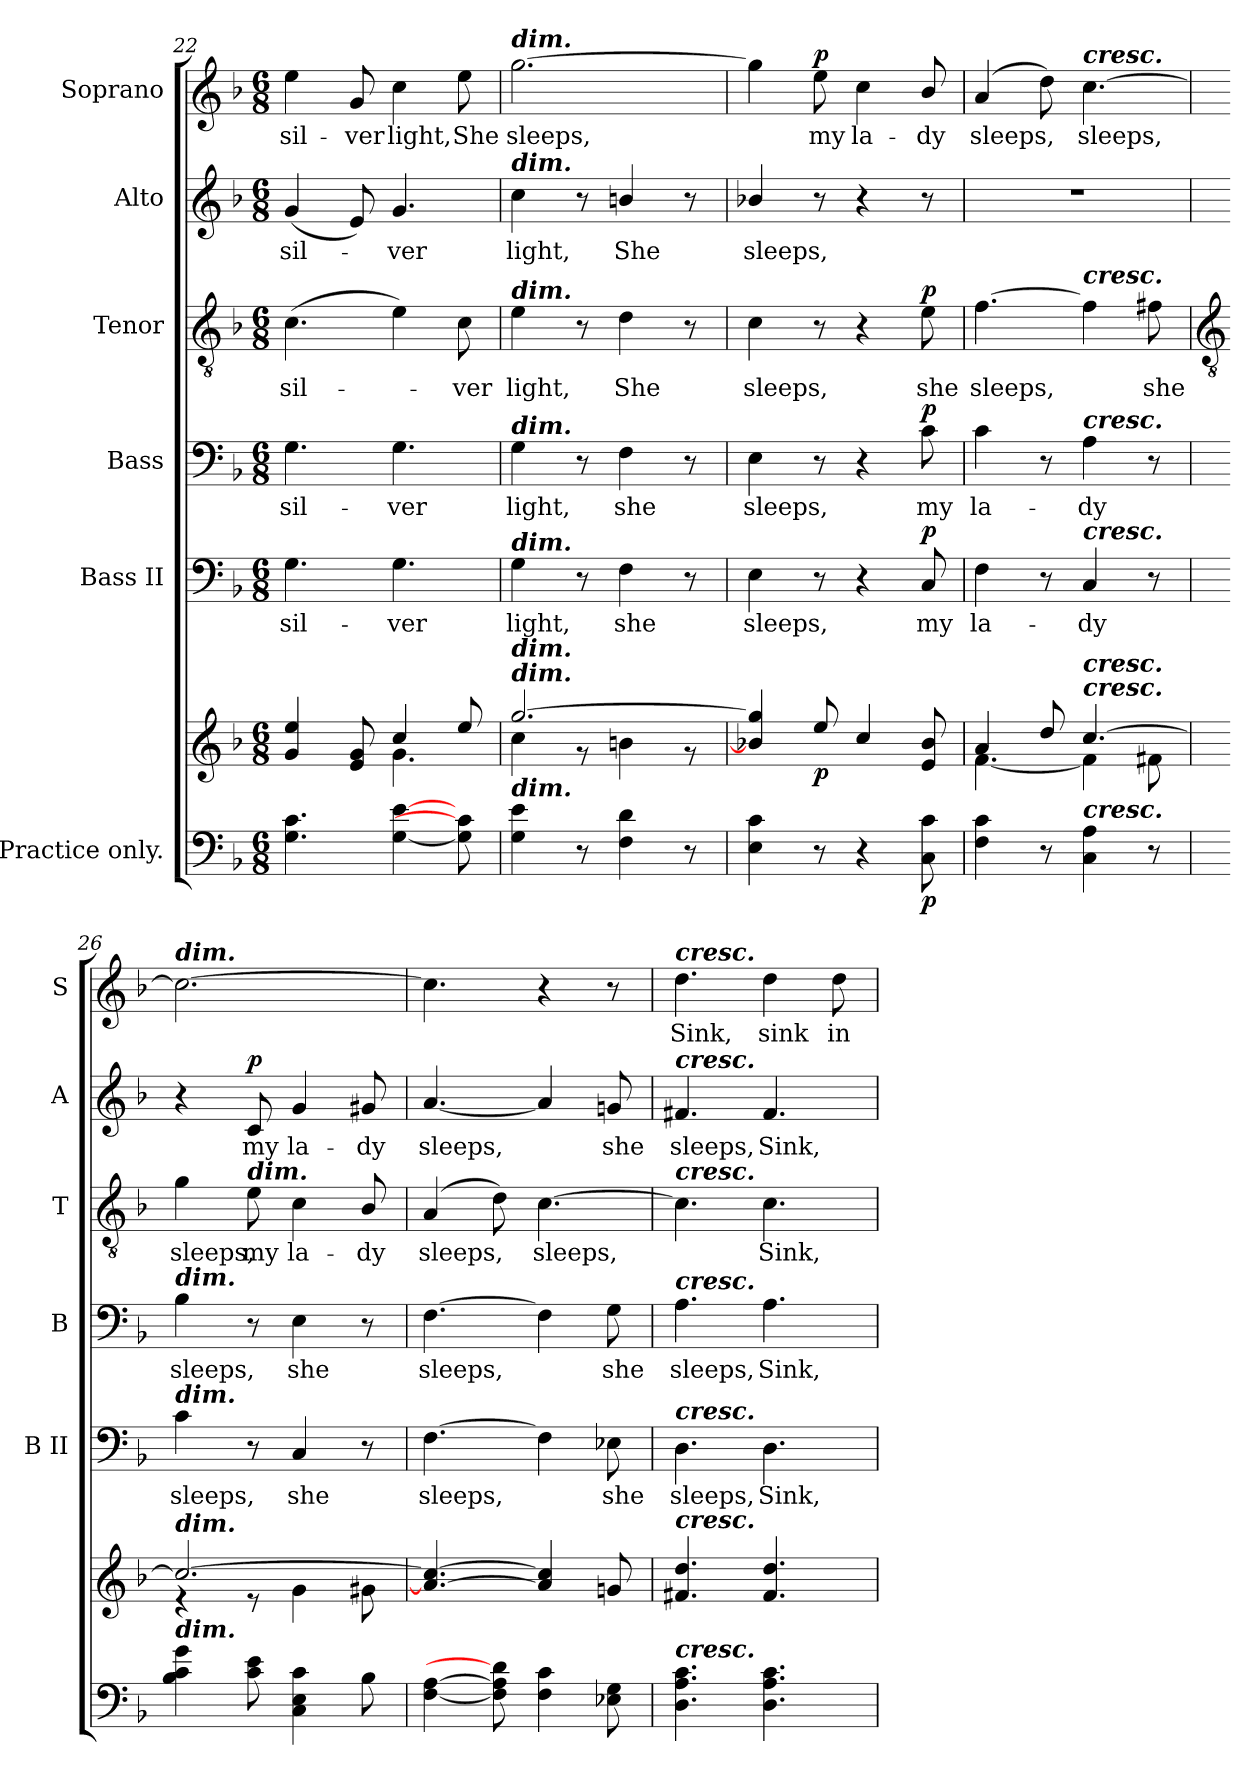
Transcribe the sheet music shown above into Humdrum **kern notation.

**kern	**kern	**dynam	**kern	**text	**dynam	**kern	**text	**dynam	**kern	**text	**dynam	**kern	**text	**dynam	**kern	**text	**dynam
*part6	*part6	*part6	*part5	*part5	*part5	*part4	*part4	*part4	*part3	*part3	*part3	*part2	*part2	*part2	*part1	*part1	*part1
*staff7	*staff6	*staff6/7	*staff5	*staff5	*staff5	*staff4	*staff4	*staff4	*staff3	*staff3	*staff3	*staff2	*staff2	*staff2	*staff1	*staff1	*staff1
*I"Practice only.	*	*	*I"Bass II	*	*	*I"Bass	*	*	*I"Tenor	*	*	*I"Alto	*	*	*I"Soprano	*	*
*	*	*	*I'B II	*	*	*I'B	*	*	*I'T	*	*	*I'A	*	*	*I'S	*	*
*clefF4	*clefG2	*	*clefF4	*	*	*clefF4	*	*	*clefGv2	*	*	*clefG2	*	*	*clefG2	*	*
*k[b-]	*k[b-]	*	*k[b-]	*	*	*k[b-]	*	*	*k[b-]	*	*	*k[b-]	*	*	*k[b-]	*	*
*F:	*F:	*	*F:	*	*	*F:	*	*	*F:	*	*	*F:	*	*	*F:	*	*
*M6/8	*M6/8	*	*M6/8	*	*	*M6/8	*	*	*M6/8	*	*	*M6/8	*	*	*M6/8	*	*
=22	=22	=22	=22	=22	=22	=22	=22	=22	=22	=22	=22	=22	=22	=22	=22	=22	=22
*	*^	*	*	*	*	*	*	*	*	*	*	*	*	*	*	*	*
!	!	!	!	!	!LO:LY:b	!	!	!LO:LY:b	!	!	!LO:LY:b	!	!	!LO:LY:b	!	!	!LO:LY:b	!
4.G 4.c	4g/ 4ee/	4.ryy	.	4.G	sil-	.	4.G	sil-	.	(>4.c	sil-	.	(<4g	sil-	.	4ee	sil-	.
!	!	!	!	!	!	!	!	!	!	!	!	!	!	!	!	!	!LO:LY:b	!
.	8e/ 8g/	.	.	.	.	.	.	.	.	.	.	.	8e)	.	.	8g	-ver	.
!	!	!	!	!	!LO:LY:b	!	!	!LO:LY:b	!	!	!	!	!	!LO:LY:b	!	!	!LO:LY:b	!
[4G [4e	4cc/	4.g\	.	4.G	-ver	.	4.G	-ver	.	4e)	.	.	4.g	ver	.	4cc	light,	.
!	!	!	!	!	!	!	!	!	!	!	!LO:LY:b	!	!	!	!	!	!LO:LY:b	!
8G] 8c]	8ee/	.	.	.	.	.	.	.	.	8c	ver	.	.	.	.	8ee	She	.
=23	=23	=23	=23	=23	=23	=23	=23	=23	=23	=23	=23	=23	=23	=23	=23	=23	=23	=23
!	!	!	!	!	!	!	!	!	!	!	!	!	!	!	!	!LO:TX:a:Bi:t=dim.	!	!
!	!	!	!	!	!	!	!	!	!	!	!	!	!LO:TX:a:Bi:t=dim.	!	!	!	!	!
!	!	!	!	!	!	!	!	!	!	!LO:TX:a:Bi:t=dim.	!	!	!	!	!	!	!	!
!	!	!	!	!	!	!	!LO:TX:a:Bi:t=dim.	!	!	!	!	!	!	!	!	!	!	!
!	!	!	!	!LO:TX:a:Bi:t=dim.	!	!	!	!	!	!	!	!	!	!	!	!	!	!
!	!LO:TX:a:Bi:t=dim.	!	!	!	!	!	!	!	!	!	!	!	!	!	!	!	!	!
!	!LO:TX:a:Bi:t=dim.	!	!	!	!	!	!	!	!	!	!	!	!	!	!	!	!	!
!LO:TX:a:Bi:t=dim.	!	!	!	!	!	!	!	!	!	!	!	!	!	!	!	!	!	!
!	!	!	!	!	!LO:LY:b	!	!	!LO:LY:b	!	!	!LO:LY:b	!	!	!LO:LY:b	!	!	!LO:LY:b	!
4G 4e	[2.gg/	4cc\	.	4G	light,	.	4G	light,	.	4e	light,	.	4cc	light,	.	[2.gg	sleeps,	.
8r	.	8r	.	8r	.	.	8r	.	.	8r	.	.	8r	.	.	.	.	.
!	!	!	!	!	!LO:LY:b	!	!	!LO:LY:b	!	!	!LO:LY:b	!	!	!LO:LY:b	!	!	!	!
4F 4d	.	4bn\	.	4F	she	.	4F	she	.	4d	She	.	4bn/	She	.	.	.	.
8r	.	8r	.	8r	.	.	8r	.	.	8r	.	.	8r	.	.	.	.	.
=24	=24	=24	=24	=24	=24	=24	=24	=24	=24	=24	=24	=24	=24	=24	=24	=24	=24	=24
!	!	!	!	!	!LO:LY:b	!	!	!LO:LY:b	!	!	!LO:LY:b	!	!	!LO:LY:b	!	!	!	!
4E 4c	4b-X/] 4gg/]	2.ryy	.	4E	sleeps,	.	4E	sleeps,	.	4c	sleeps,	.	4b-X/	sleeps,	.	4gg]	.	.
!	!	!	!LO:DY:b	!	!	!	!	!	!	!	!	!	!	!	!	!	!LO:LY:b	!LO:DY:b
8r	8ee/	.	p	8r	.	.	8r	.	.	8r	.	.	8r	.	.	8ee	my	p
!	!	!	!	!	!	!	!	!	!	!	!	!	!	!	!	!	!LO:LY:b	!
4r	4cc/	.	.	4r	.	.	4r	.	.	4r	.	.	4r	.	.	4cc	la-	.
!	!	!	!LO:DY:b=2	!	!LO:LY:b	!LO:DY:b	!	!LO:LY:b	!LO:DY:b	!	!LO:LY:b	!LO:DY:b	!	!	!	!	!LO:LY:b	!
8C 8c	8e/ 8b-/	.	p	8C	my	p	8c	my	p	8e	she	p	8r	.	.	8b-/	-dy	.
=25	=25	=25	=25	=25	=25	=25	=25	=25	=25	=25	=25	=25	=25	=25	=25	=25	=25	=25
!	!	!	!	!	!LO:LY:b	!	!	!LO:LY:b	!	!	!LO:LY:b	!	!LO:N:vis=1	!	!	!	!LO:LY:b	!
4F 4c	4a/	[4.f\	.	4F	la-	.	4c	la-	.	[4.f	sleeps,	.	2.r	.	.	(<4a	sleeps,	.
8r	8dd/	.	.	8r	.	.	8r	.	.	.	.	.	.	.	.	8dd)	.	.
!	!	!	!	!	!	!	!	!	!	!	!	!	!	!	!	!LO:TX:a:Bi:t=cresc.	!	!
!	!	!	!	!	!	!	!	!	!	!LO:TX:a:Bi:t=cresc.	!	!	!	!	!	!	!	!
!	!	!	!	!	!	!	!LO:TX:a:Bi:t=cresc.	!	!	!	!	!	!	!	!	!	!	!
!	!	!	!	!LO:TX:a:Bi:t=cresc.	!	!	!	!	!	!	!	!	!	!	!	!	!	!
!	!LO:TX:a:Bi:t=cresc.	!	!	!	!	!	!	!	!	!	!	!	!	!	!	!	!	!
!	!LO:TX:a:Bi:t=cresc.	!	!	!	!	!	!	!	!	!	!	!	!	!	!	!	!	!
!LO:TX:a:Bi:t=cresc.	!	!	!	!	!	!	!	!	!	!	!	!	!	!	!	!	!	!
!	!	!	!	!	!LO:LY:b	!	!	!LO:LY:b	!	!	!	!	!	!	!	!	!LO:LY:b	!
4C 4A	[4.cc/	4f\]	.	4C	-dy	.	4A	-dy	.	4f]	.	.	.	.	.	[4.cc	sleeps,	.
!	!	!	!	!	!	!	!	!	!	!	!LO:LY:b	!	!	!	!	!	!	!
8r	.	8f#X\	.	8r	.	.	8r	.	.	8f#X	she	.	.	.	.	.	.	.
!!LO:LB:g=z
=26	=26	=26	=26	=26	=26	=26	=26	=26	=26	=26	=26	=26	=26	=26	=26	=26	=26	=26
*	*	*	*	*	*	*	*	*	*	*clefGv2	*	*	*	*	*	*	*	*
!	!	!	!	!	!	!	!	!	!	!	!	!	!	!	!	!LO:TX:a:Bi:t=dim.	!	!
!	!	!	!	!	!	!	!LO:TX:a:Bi:t=dim.	!	!	!	!	!	!	!	!	!	!	!
!	!	!	!	!LO:TX:a:Bi:t=dim.	!	!	!	!	!	!	!	!	!	!	!	!	!	!
!	!LO:TX:a:Bi:t=dim.	!	!	!	!	!	!	!	!	!	!	!	!	!	!	!	!	!
!LO:TX:a:Bi:t=dim.	!	!	!	!	!	!	!	!	!	!	!	!	!	!	!	!	!	!
!	!	!	!	!	!LO:LY:b	!	!	!LO:LY:b	!	!	!LO:LY:b	!	!	!	!	!	!	!
4B- 4c 4g	2.cc/_	4r	.	4c	sleeps,	.	4B-	sleeps,	.	4g	sleeps,	.	4r	.	.	2.cc_	.	.
!	!	!	!	!	!	!	!	!	!	!LO:TX:a:Bi:t=dim.	!	!	!	!	!	!	!	!
!	!	!	!	!	!	!	!	!	!	!	!LO:LY:b	!	!	!LO:LY:b	!LO:DY:b	!	!	!
8c 8e	.	8r	.	8r	.	.	8r	.	.	8e	my	.	8c	my	p	.	.	.
!	!	!	!	!	!LO:LY:b	!	!	!LO:LY:b	!	!	!LO:LY:b	!	!	!LO:LY:b	!	!	!	!
4C 4E 4c	.	4g\	.	4C	she	.	4E	she	.	4c	la-	.	4g	la-	.	.	.	.
!	!	!	!	!	!	!	!	!	!	!	!LO:LY:b	!	!	!LO:LY:b	!	!	!	!
8B-	.	8g#X\	.	8r	.	.	8r	.	.	8B-/	-dy	.	8g#X	-dy	.	.	.	.
=27	=27	=27	=27	=27	=27	=27	=27	=27	=27	=27	=27	=27	=27	=27	=27	=27	=27	=27
!	!	!LO:N:vis=1	!	!	!LO:LY:b	!	!	!LO:LY:b	!	!	!LO:LY:b	!	!	!LO:LY:b	!	!	!	!
[4F [4A	4.a/_ 4.cc/_	2.ryy	.	[4.F	sleeps,	.	[4.F	sleeps,	.	(<4A	sleeps,	.	[4.a	sleeps,	.	4.cc]	.	.
8F] 8A] 8d]	.	.	.	.	.	.	.	.	.	8d)	.	.	.	.	.	.	.	.
!	!	!	!	!	!	!	!	!	!	!	!LO:LY:b	!	!	!	!	!	!	!
4F 4c	4a/] 4cc/]	.	.	4F]	.	.	4F]	.	.	[4.c	sleeps,	.	4a]	.	.	4r	.	.
!	!	!	!	!	!LO:LY:b	!	!	!LO:LY:b	!	!	!	!	!	!LO:LY:b	!	!	!	!
8E-X 8G	8gn/	.	.	8E-X	she	.	8G	she	.	.	.	.	8gn	she	.	8r	.	.
=28	=28	=28	=28	=28	=28	=28	=28	=28	=28	=28	=28	=28	=28	=28	=28	=28	=28	=28
!	!	!	!	!	!	!	!	!	!	!	!	!	!	!	!	!LO:TX:a:Bi:t=cresc.	!	!
!	!	!	!	!	!	!	!	!	!	!	!	!	!LO:TX:a:Bi:t=cresc.	!	!	!	!	!
!	!	!	!	!	!	!	!	!	!	!LO:TX:a:Bi:t=cresc.	!	!	!	!	!	!	!	!
!	!	!	!	!	!	!	!LO:TX:a:Bi:t=cresc.	!	!	!	!	!	!	!	!	!	!	!
!	!	!	!	!LO:TX:a:Bi:t=cresc.	!	!	!	!	!	!	!	!	!	!	!	!	!	!
!	!LO:TX:a:Bi:t=cresc.	!	!	!	!	!	!	!	!	!	!	!	!	!	!	!	!	!
!LO:TX:a:Bi:t=cresc.	!	!	!	!	!	!	!	!	!	!	!	!	!	!	!	!	!	!
!	!	!LO:N:vis=1	!	!	!LO:LY:b	!	!	!LO:LY:b	!	!	!	!	!	!LO:LY:b	!	!	!LO:LY:b	!
4.D 4.A 4.c	4.f#X/ 4.dd/	2.ryy	.	4.D	sleeps,	.	4.A	sleeps,	.	4.c]	.	.	4.f#X	sleeps,	.	4.dd	Sink,	.
!	!	!	!	!	!LO:LY:b	!	!	!LO:LY:b	!	!	!LO:LY:b	!	!	!LO:LY:b	!	!	!LO:LY:b	!
4.D 4.A 4.c	4.f#/ 4.dd/	.	.	4.D	Sink,	.	4.A	Sink,	.	4.c	Sink,	.	4.f#	Sink,	.	4dd	sink	.
!	!	!	!	!	!	!	!	!	!	!	!	!	!	!	!	!	!LO:LY:b	!
.	.	.	.	.	.	.	.	.	.	.	.	.	.	.	.	8dd	in	.
*	*v	*v	*	*	*	*	*	*	*	*	*	*	*	*	*	*	*	*
=	=	=	=	=	=	=	=	=	=	=	=	=	=	=	=	=	=
*-	*-	*-	*-	*-	*-	*-	*-	*-	*-	*-	*-	*-	*-	*-	*-	*-	*-
